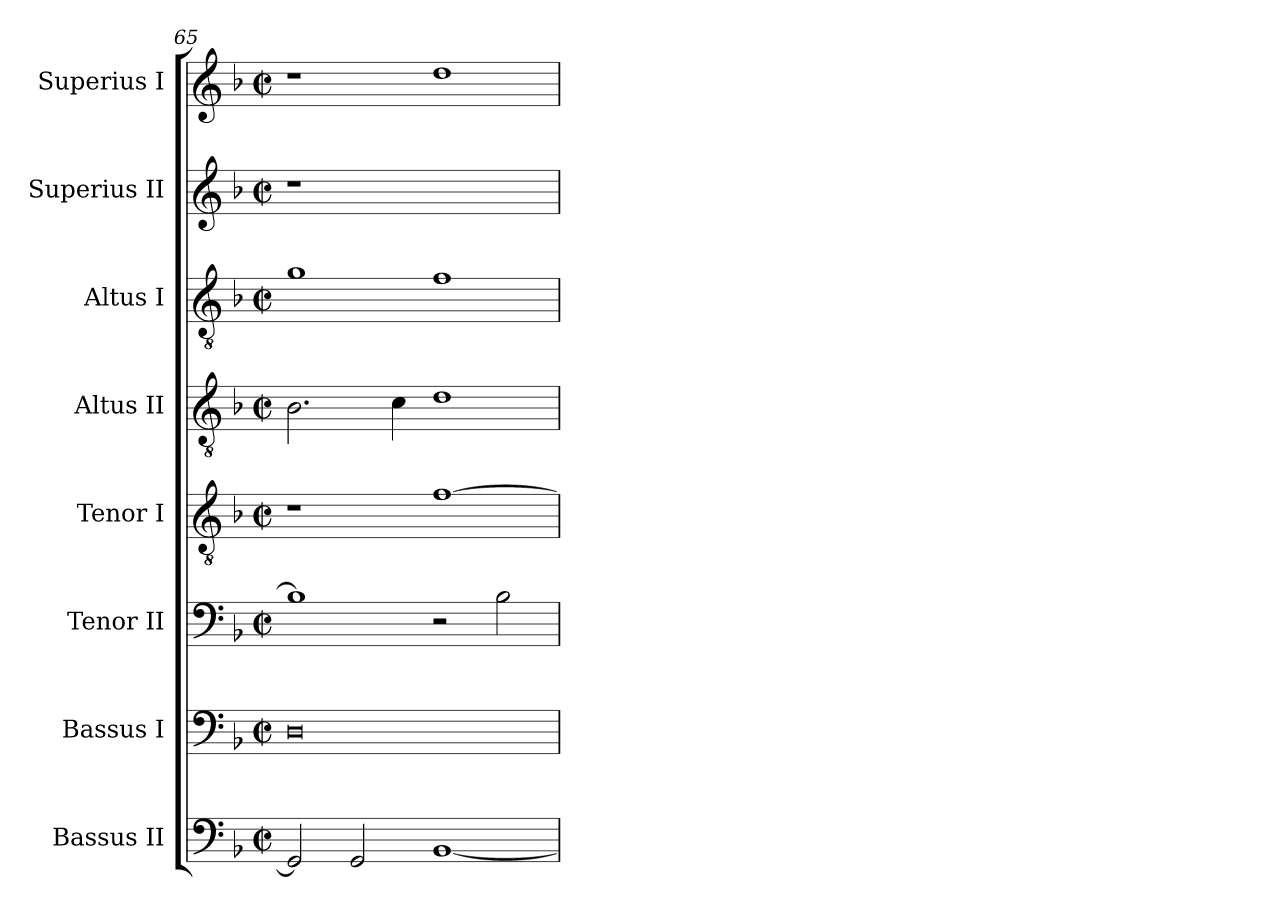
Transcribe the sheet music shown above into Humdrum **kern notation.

**kern	**kern	**kern	**kern	**kern	**kern	**kern	**kern
*part8	*part7	*part6	*part5	*part4	*part3	*part2	*part1
*staff8	*staff7	*staff6	*staff5	*staff4	*staff3	*staff2	*staff1
*I"Bassus II	*I"Bassus I	*I"Tenor II	*I"Tenor I	*I"Altus II	*I"Altus I	*I"Superius II	*I"Superius I
*I'B. II	*I'B. I	*I'T. II	*I'T. I	*I'A. II	*I'A. I	*I'S. II	*I'S. I
*clefF4	*clefF4	*clefF4	*clefGv2	*clefGv2	*clefGv2	*clefG2	*clefG2
*	*	*	*ITrd7c12	*ITrd7c12	*ITrd7c12	*	*
*k[b-]	*k[b-]	*k[b-]	*k[b-]	*k[b-]	*k[b-]	*k[b-]	*k[b-]
*F:	*F:	*F:	*F:	*F:	*F:	*F:	*F:
*M2/2	*M2/2	*M2/2	*M2/2	*M2/2	*M2/2	*M2/2	*M2/2
*met(c|)	*met(c|)	*met(c|)	*met(c|)	*met(c|)	*met(c|)	*met(c|)	*met(c|)
=65	=65	=65	=65	=65	=65	=65	=65
!	!	!	!	!	!	!LO:N:vis=1	!
2GGi/]	0Di	1B-i]	1r	2.BB-i\	1Gi	1r	1r
2GGi/	.	.	.	.	.	.	.
.	.	.	.	4Ci\	.	.	.
[<1BB-i	.	2r	[>1Fi	1Di	1Fi	1ryy	1ddi
.	.	2B-i\	.	.	.	.	.
=	=	=	=	=	=	=	=
*-	*-	*-	*-	*-	*-	*-	*-
